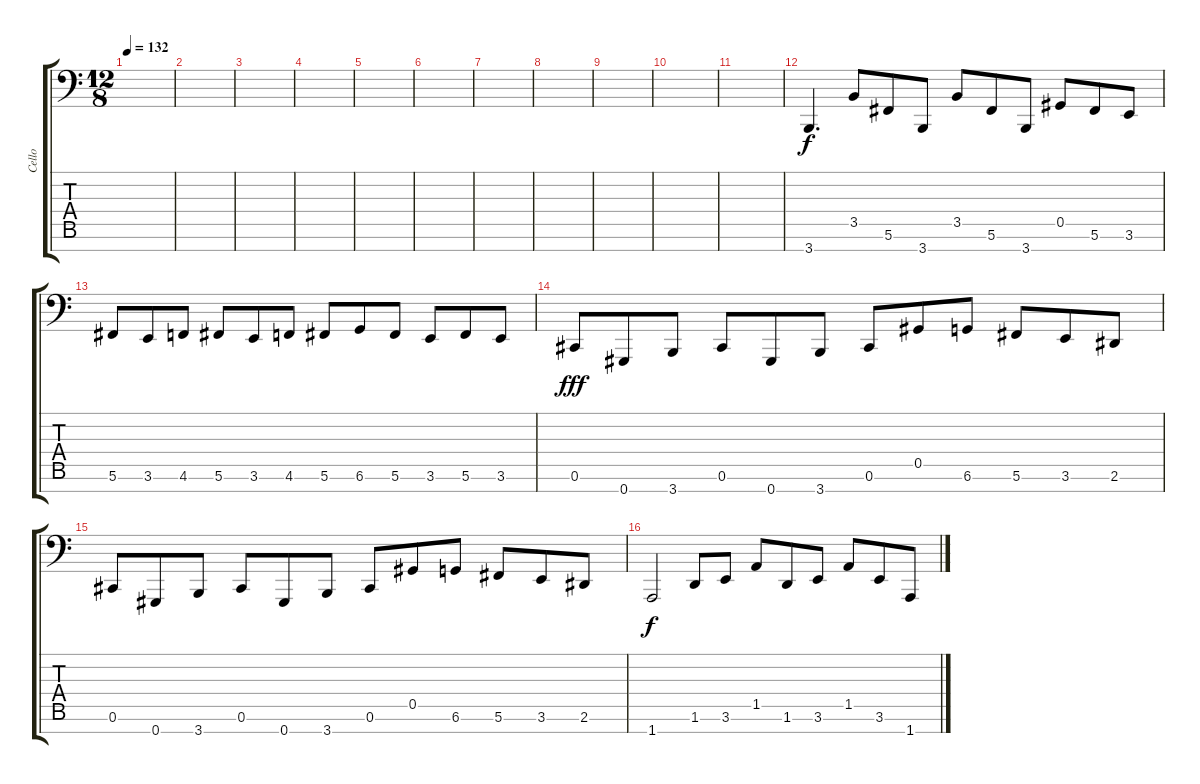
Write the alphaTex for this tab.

\track ("Cello" "Cello") {instrument cello}
\staff {score tabs}
\tuning (Eb4 Bb3 Gb3 Db3 Ab2 Db2 Ab1) {hide}
\ts (12 8)
\tempo 132
\clef f4
\ks c
|
|
|
|
|
|
|
|
|
|
|
3.7.4{d dy f} 3.5.8 5.6.8 3.7.8 3.5.8 5.6.8 3.7.8 0.5.8 5.6.8 3.6.8 |
5.6.8 3.6.8 4.6.8 5.6.8 3.6.8 4.6.8 5.6.8 6.6.8 5.6.8 3.6.8 5.6.8 3.6.8 |
0.6.8{dy fff} 0.7.8 3.7.8 0.6.8 0.7.8 3.7.8 0.6.8 0.5.8 6.6.8 5.6.8 3.6.8 2.6.8 |
0.6.8 0.7.8 3.7.8 0.6.8 0.7.8 3.7.8 0.6.8 0.5.8 6.6.8 5.6.8 3.6.8 2.6.8 |
1.7.2{dy f} 1.6.8 3.6.8 1.5.8 1.6.8 3.6.8 1.5.8 3.6.8 1.7.8
